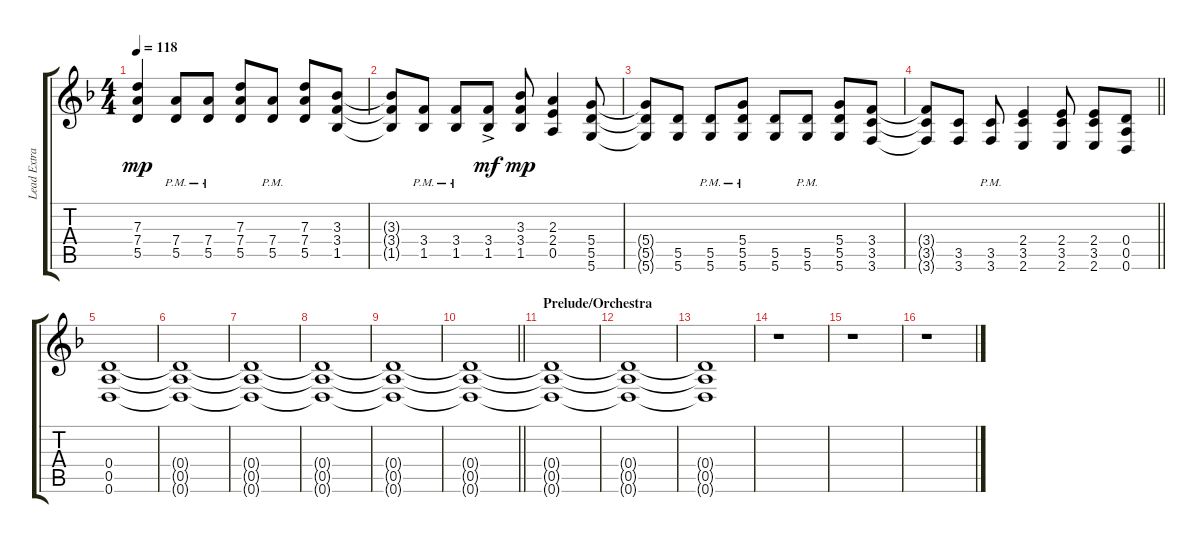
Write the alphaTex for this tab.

\track ("Lead Extra" "Lead Extra") {instrument distortionguitar}
\staff {score tabs}
\tuning (E4 B3 G3 D3 A2 D2) {hide}
\ts (4 4)
\tempo 118
\clef g2
\ks f
(7.3 7.4 5.5).4{dy mp} (7.4{pm} 5.5{pm}).8 (7.4{pm} 5.5{pm}).8 (7.3 7.4 5.5).8 (7.4{pm} 5.5{pm}).8 (7.3 7.4 5.5).8 (3.3 3.4 1.5).8 |
(3.3{t} 3.4{t} 1.5{t}).8 (3.4{pm} 1.5{pm}).8 (3.4{pm} 1.5{pm}).8 (3.4{ac} 1.5{ac}).8{dy mf} (3.3 3.4 1.5).8{dy mp} (2.3 2.4 0.5).4 (5.4 5.5 5.6).8 |
(5.4{t} 5.5{t} 5.6{t}).8 (5.5 5.6).8 (5.5{pm} 5.6{pm}).8 (5.4{pm} 5.5{pm} 5.6{pm}).8 (5.5 5.6).8 (5.5{pm} 5.6{pm}).8 (5.4 5.5 5.6).8 (3.4 3.5 3.6).8 |
\barLineRight lightlight
(3.4{t} 3.5{t} 3.6{t}).8 (3.5 3.6).8 (3.5{pm} 3.6{pm}).8 (2.4 3.5 2.6).4 (2.4 3.5 2.6).8 (2.4 3.5 2.6).8 (0.4 0.5 0.6).8 |
(0.4 0.5 0.6).1 |
(0.4{t} 0.5{t} 0.6{t}).1 |
(0.4{t} 0.5{t} 0.6{t}).1 |
(0.4{t} 0.5{t} 0.6{t}).1 |
(0.4{t} 0.5{t} 0.6{t}).1 |
\barLineRight lightlight
(0.4{t} 0.5{t} 0.6{t}).1 |
\section ("" "Prelude/Orchestra")
(0.4{t} 0.5{t} 0.6{t}).1 |
(0.4{t} 0.5{t} 0.6{t}).1 |
(0.4{t} 0.5{t} 0.6{t}).1 |
r.1{instrument distortionguitar} |
r.1 |
r.1
